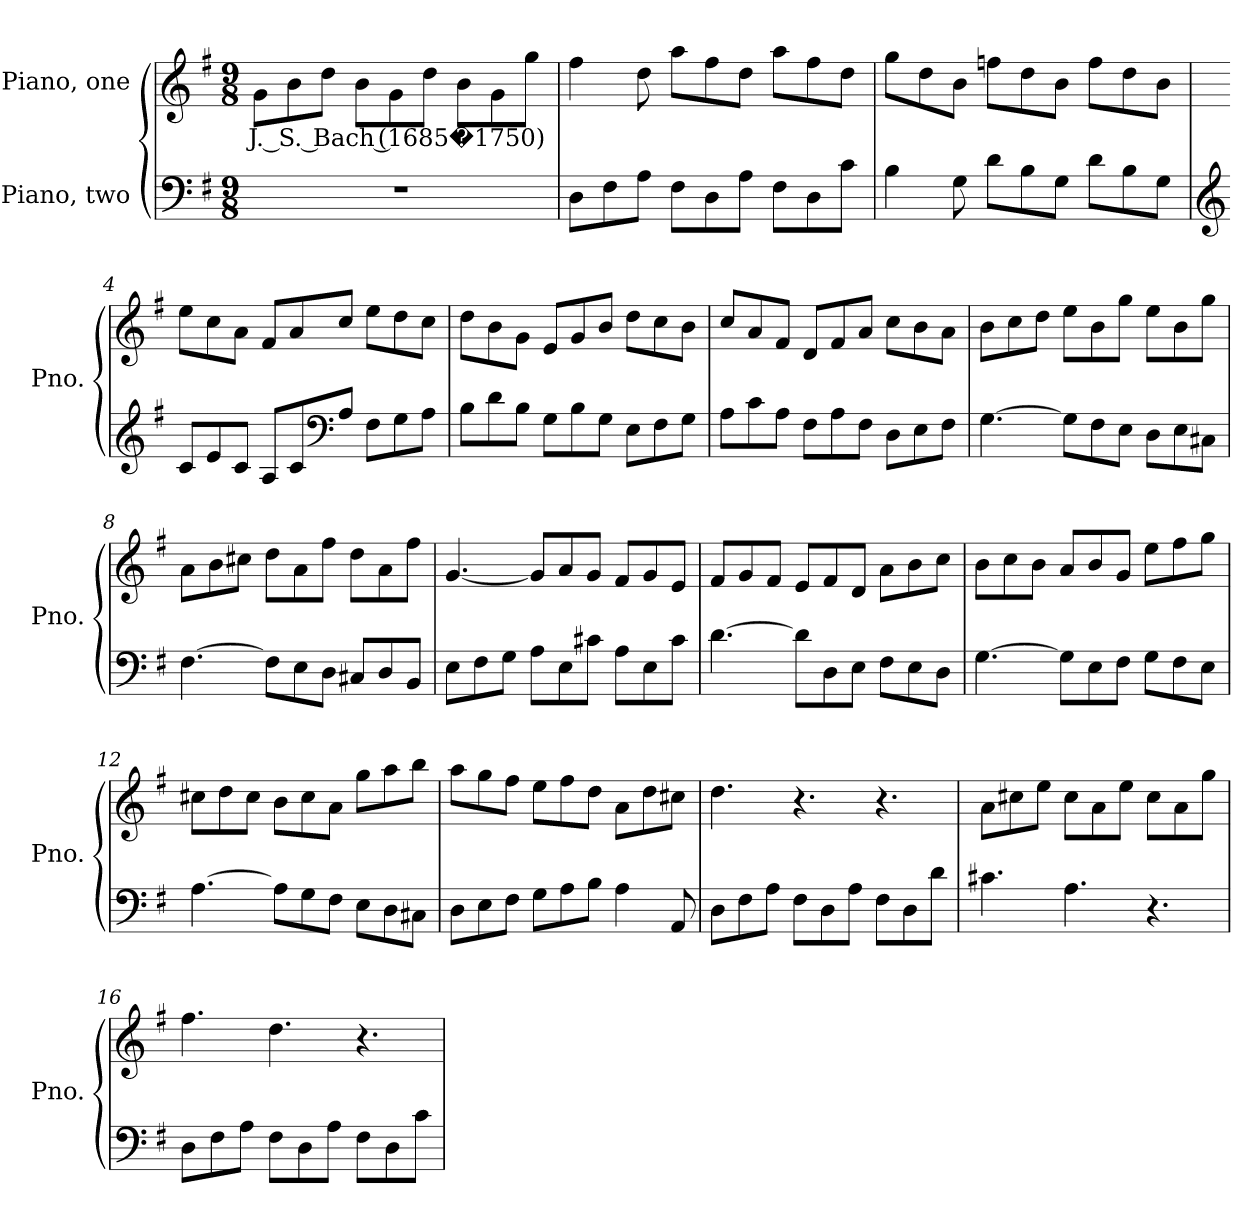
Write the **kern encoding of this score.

**kern	**kern	**text
*part2	*part1	*part1
*staff2	*staff1	*staff1
*I"Piano, two	*I"Piano, one	*
*I'Pno.	*I'Pno.	*
*clefF4	*clefG2	*
*k[f#]	*k[f#]	*
*M9/8	*M9/8	*
*MM172	*MM172	*
=1	=1	=1
!	!	!LO:LY:b
8%9r	8g\L	J. S. Bach (1685�1750)
.	8b\	.
.	8dd\J	.
.	8b\L	.
.	8g\	.
.	8dd\J	.
.	8b\L	.
.	8g\	.
.	8gg\J	.
=2	=2	=2
8D\L	4ff#\	.
8F#\	.	.
8A\J	8dd\	.
8F#\L	8aa\L	.
8D\	8ff#\	.
8A\J	8dd\J	.
8F#\L	8aa\L	.
8D\	8ff#\	.
8c\J	8dd\J	.
=3	=3	=3
4B\	8gg\L	.
.	8dd\	.
8G\	8b\J	.
8d\L	8ffn\L	.
8B\	8dd\	.
8G\J	8b\J	.
8d\L	8ff\L	.
8B\	8dd\	.
8G\J	8b\J	.
!!LO:LB:g=z
=4	=4	=4
*clefG2	*	*
8c/L	8ee\L	.
8e/	8cc\	.
8c/J	8a\J	.
8A/L	8f#/L	.
8c/	8a/	.
*clefF4	*	*
8A/J	8cc/J	.
8F#\L	8ee\L	.
8G\	8dd\	.
8A\J	8cc\J	.
=5	=5	=5
8B\L	8dd\L	.
8d\	8b\	.
8B\J	8g\J	.
8G\L	8e/L	.
8B\	8g/	.
8G\J	8b/J	.
8E\L	8dd\L	.
8F#\	8cc\	.
8G\J	8b\J	.
=6	=6	=6
8A\L	8cc/L	.
8c\	8a/	.
8A\J	8f#/J	.
8F#\L	8d/L	.
8A\	8f#/	.
8F#\J	8a/J	.
8D\L	8cc\L	.
8E\	8b\	.
8F#\J	8a\J	.
=7	=7	=7
[4.G\	8b\L	.
.	8cc\	.
.	8dd\J	.
8G\L]	8ee\L	.
8F#\	8b\	.
8E\J	8gg\J	.
8D\L	8ee\L	.
8E\	8b\	.
8C#X\J	8gg\J	.
!!LO:LB:g=z
=8	=8	=8
[4.F#\	8a\L	.
.	8b\	.
.	8cc#X\J	.
8F#\L]	8dd\L	.
8E\	8a\	.
8D\J	8ff#\J	.
8C#X/L	8dd\L	.
8D/	8a\	.
8BB/J	8ff#\J	.
=9	=9	=9
8E\L	[4.g/	.
8F#\	.	.
8G\J	.	.
8A\L	8g/L]	.
8E\	8a/	.
8c#X\J	8g/J	.
8A\L	8f#/L	.
8E\	8g/	.
8c#\J	8e/J	.
=10	=10	=10
[4.d\	8f#/L	.
.	8g/	.
.	8f#/J	.
8d\L]	8e/L	.
8D\	8f#/	.
8E\J	8d/J	.
8F#\L	8a\L	.
8E\	8b\	.
8D\J	8cc\J	.
=11	=11	=11
[4.G\	8b\L	.
.	8cc\	.
.	8b\J	.
8G\L]	8a/L	.
8E\	8b/	.
8F#\J	8g/J	.
8G\L	8ee\L	.
8F#\	8ff#\	.
8E\J	8gg\J	.
!!LO:LB:g=z
=12	=12	=12
[4.A\	8cc#X\L	.
.	8dd\	.
.	8cc#\J	.
8A\L]	8b\L	.
8G\	8cc#\	.
8F#\J	8a\J	.
8E\L	8gg\L	.
8D\	8aa\	.
8C#X\J	8bb\J	.
=13	=13	=13
8D\L	8aa\L	.
8E\	8gg\	.
8F#\J	8ff#\J	.
8G\L	8ee\L	.
8A\	8ff#\	.
8B\J	8dd\J	.
4A\	8a\L	.
.	8dd\	.
8AA/	8cc#X\J	.
=14	=14	=14
8D\L	4.dd\	.
8F#\	.	.
8A\J	.	.
8F#\L	4.r	.
8D\	.	.
8A\J	.	.
8F#\L	4.r	.
8D\	.	.
8d\J	.	.
=15	=15	=15
4.c#X\	8a\L	.
.	8cc#X\	.
.	8ee\J	.
4.A\	8cc#\L	.
.	8a\	.
.	8ee\J	.
4.r	8cc#\L	.
.	8a\	.
.	8gg\J	.
!!LO:LB:g=z
=16	=16	=16
8D\L	4.ff#\	.
8F#\	.	.
8A\J	.	.
8F#\L	4.dd\	.
8D\	.	.
8A\J	.	.
8F#\L	4.r	.
8D\	.	.
8c\J	.	.
=	=	=
*-	*-	*-
